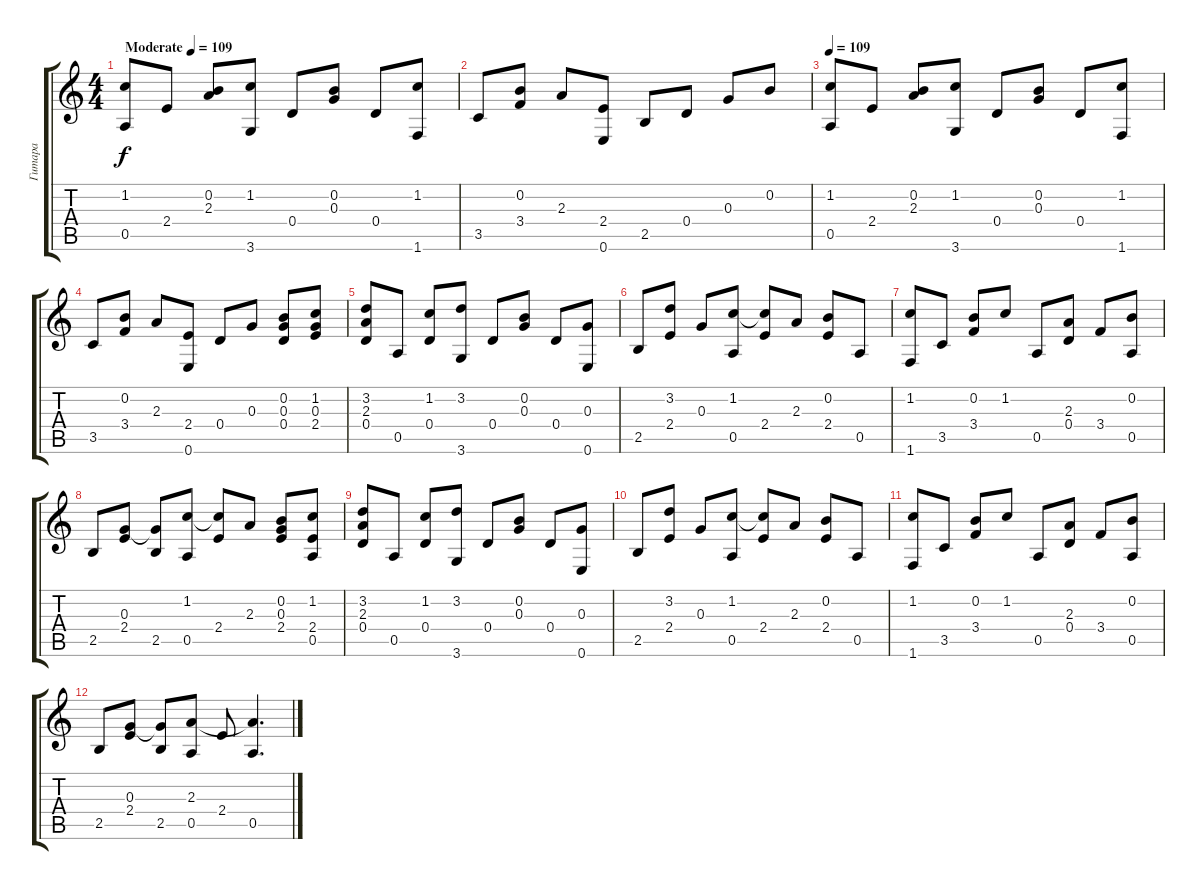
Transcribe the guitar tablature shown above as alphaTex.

\track ("Гитара" "Гитара") {instrument acousticguitarnylon}
\staff {score tabs}
\tuning (E4 B3 G3 D3 A2 E2) {hide}
\ts (4 4)
\tempo (109 "Moderate")
\clef g2
\ks c
(1.2 0.5).8{dy f instrument acousticguitarnylon} 2.4.8 (0.2 2.3).8 (1.2 3.6).8 0.4.8 (0.2 0.3).8 0.4.8 (1.2 1.6).8 |
3.5.8 (0.2 3.4).8 2.3.8 (2.4 0.6).8 2.5.8 0.4.8 0.3.8 0.2.8 |
\tempo 109
(1.2 0.5).8 2.4.8 (0.2 2.3).8 (1.2 3.6).8 0.4.8 (0.2 0.3).8 0.4.8 (1.2 1.6).8 |
3.5.8 (0.2 3.4).8 2.3.8 (2.4 0.6).8 0.4.8 0.3.8 (0.2 0.3 0.4).8 (1.2 0.3 2.4).8 |
(3.2 2.3 0.4).8 0.5.8 (1.2 0.4).8 (3.2 3.6).8 0.4.8 (0.2 0.3).8 0.4.8 (0.3 0.6).8 |
2.5.8 (3.2 2.4).8 0.3.8 (1.2 0.5).8 (1.2{t} 2.4).8 2.3.8 (0.2 2.4).8 0.5.8 |
(1.2 1.6).8 3.5.8 (0.2 3.4).8 1.2.8 0.5.8 (2.3 0.4).8 3.4.8 (0.2 0.5).8 |
2.5.8 (0.3 2.4).8 (0.3{t} 2.5).8 (1.2 0.5).8 (1.2{t} 2.4).8 2.3.8 (0.2 0.3 2.4).8 (1.2 2.4 0.5).8 |
(3.2 2.3 0.4).8 0.5.8 (1.2 0.4).8 (3.2 3.6).8 0.4.8 (0.2 0.3).8 0.4.8 (0.3 0.6).8 |
2.5.8 (3.2 2.4).8 0.3.8 (1.2 0.5).8 (1.2{t} 2.4).8 2.3.8 (0.2 2.4).8 0.5.8 |
(1.2 1.6).8 3.5.8 (0.2 3.4).8 1.2.8 0.5.8 (2.3 0.4).8 3.4.8 (0.2 0.5).8 |
2.5.8 (0.3 2.4).8 (0.3{t} 2.5).8 (2.3 0.5).8 2.4.8 (2.3{t} 0.5).4{d}
